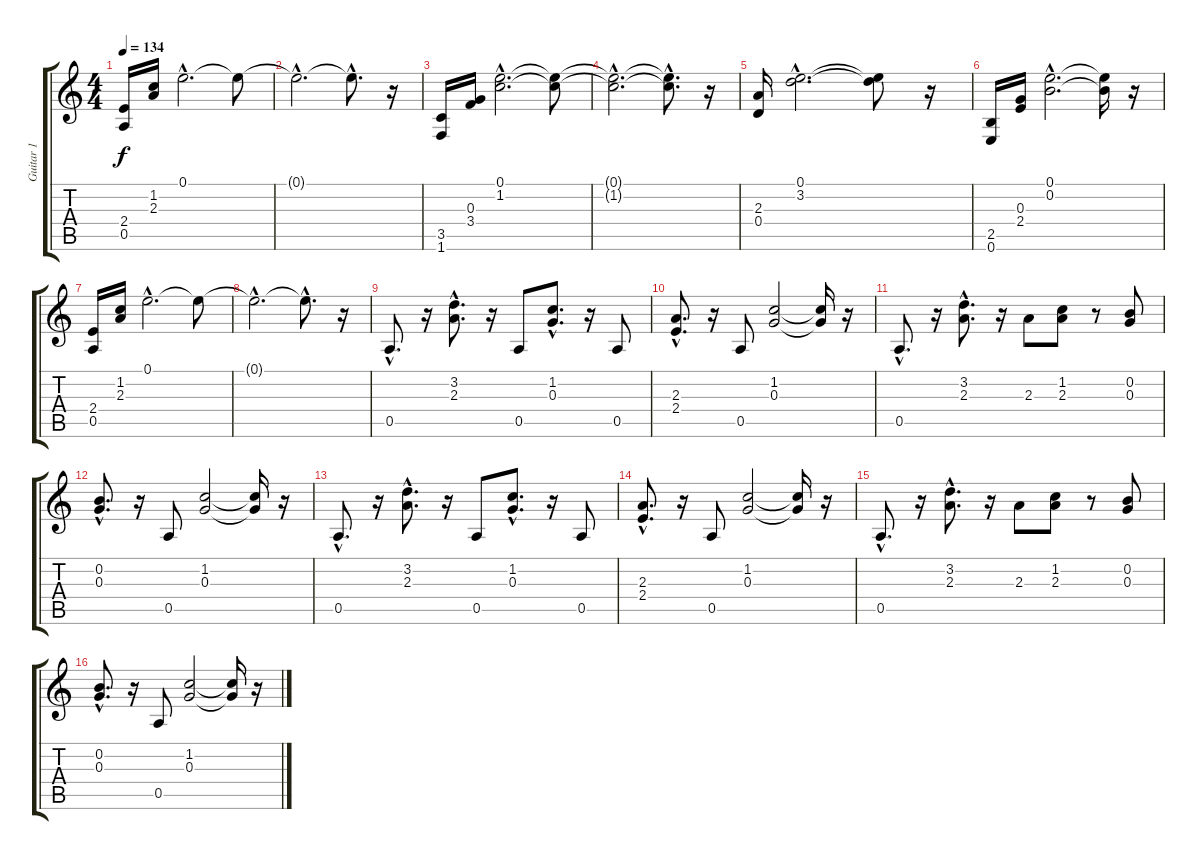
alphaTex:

\track ("Guitar 1" "Guitar 1") {instrument distortionguitar}
\staff {score tabs}
\tuning (E4 B3 G3 D3 A2 E2) {hide}
\ts (4 4)
\tempo 134
\clef g2
\ks c
(2.4 0.5).16{dy f instrument distortionguitar} (1.2 2.3).16 0.1{hac}.2{d} 0.1{t}.8 |
0.1{hac t}.2{d} 0.1{hac t}.8{d} r.16 |
(3.5 1.6).16 (0.3 3.4).16 (0.1{hac} 1.2{hac}).2{d} (0.1{t} 1.2{t}).8 |
(0.1{hac t} 1.2{hac t}).2{d} (0.1{hac t} 1.2{hac t}).8{d} r.16 |
(2.3 0.4).16 (0.1{hac} 3.2{hac}).2{d} (0.1{t} 3.2{t}).8 r.16 |
(2.5 0.6).16 (0.3 2.4).16 (0.1{hac} 0.2{hac}).2{d} (0.1{t} 0.2{t}).16 r.16 |
(2.4 0.5).16 (1.2 2.3).16 0.1{hac}.2{d} 0.1{t}.8 |
0.1{hac t}.2{d} 0.1{hac t}.8{d} r.16 |
0.5{hac}.8{d} r.16 (3.2{hac} 2.3{hac}).8{d} r.16 0.5.8 (1.2{hac} 0.3{hac}).8{d} r.16 0.5.8 |
(2.3{hac} 2.4{hac}).8{d} r.16 0.5.8 (1.2 0.3).2 (1.2{t} 0.3{t}).16 r.16 |
0.5{hac}.8{d} r.16 (3.2{hac} 2.3{hac}).8{d} r.16 2.3.8 (1.2 2.3).8 r.8 (0.2 0.3).8 |
(0.2{hac} 0.3{hac}).8{d} r.16 0.5.8 (1.2 0.3).2 (1.2{t} 0.3{t}).16 r.16 |
0.5{hac}.8{d} r.16 (3.2{hac} 2.3{hac}).8{d} r.16 0.5.8 (1.2{hac} 0.3{hac}).8{d} r.16 0.5.8 |
(2.3{hac} 2.4{hac}).8{d} r.16 0.5.8 (1.2 0.3).2 (1.2{t} 0.3{t}).16 r.16 |
0.5{hac}.8{d} r.16 (3.2{hac} 2.3{hac}).8{d} r.16 2.3.8 (1.2 2.3).8 r.8 (0.2 0.3).8 |
(0.2{hac} 0.3{hac}).8{d} r.16 0.5.8 (1.2 0.3).2 (1.2{t} 0.3{t}).16 r.16
